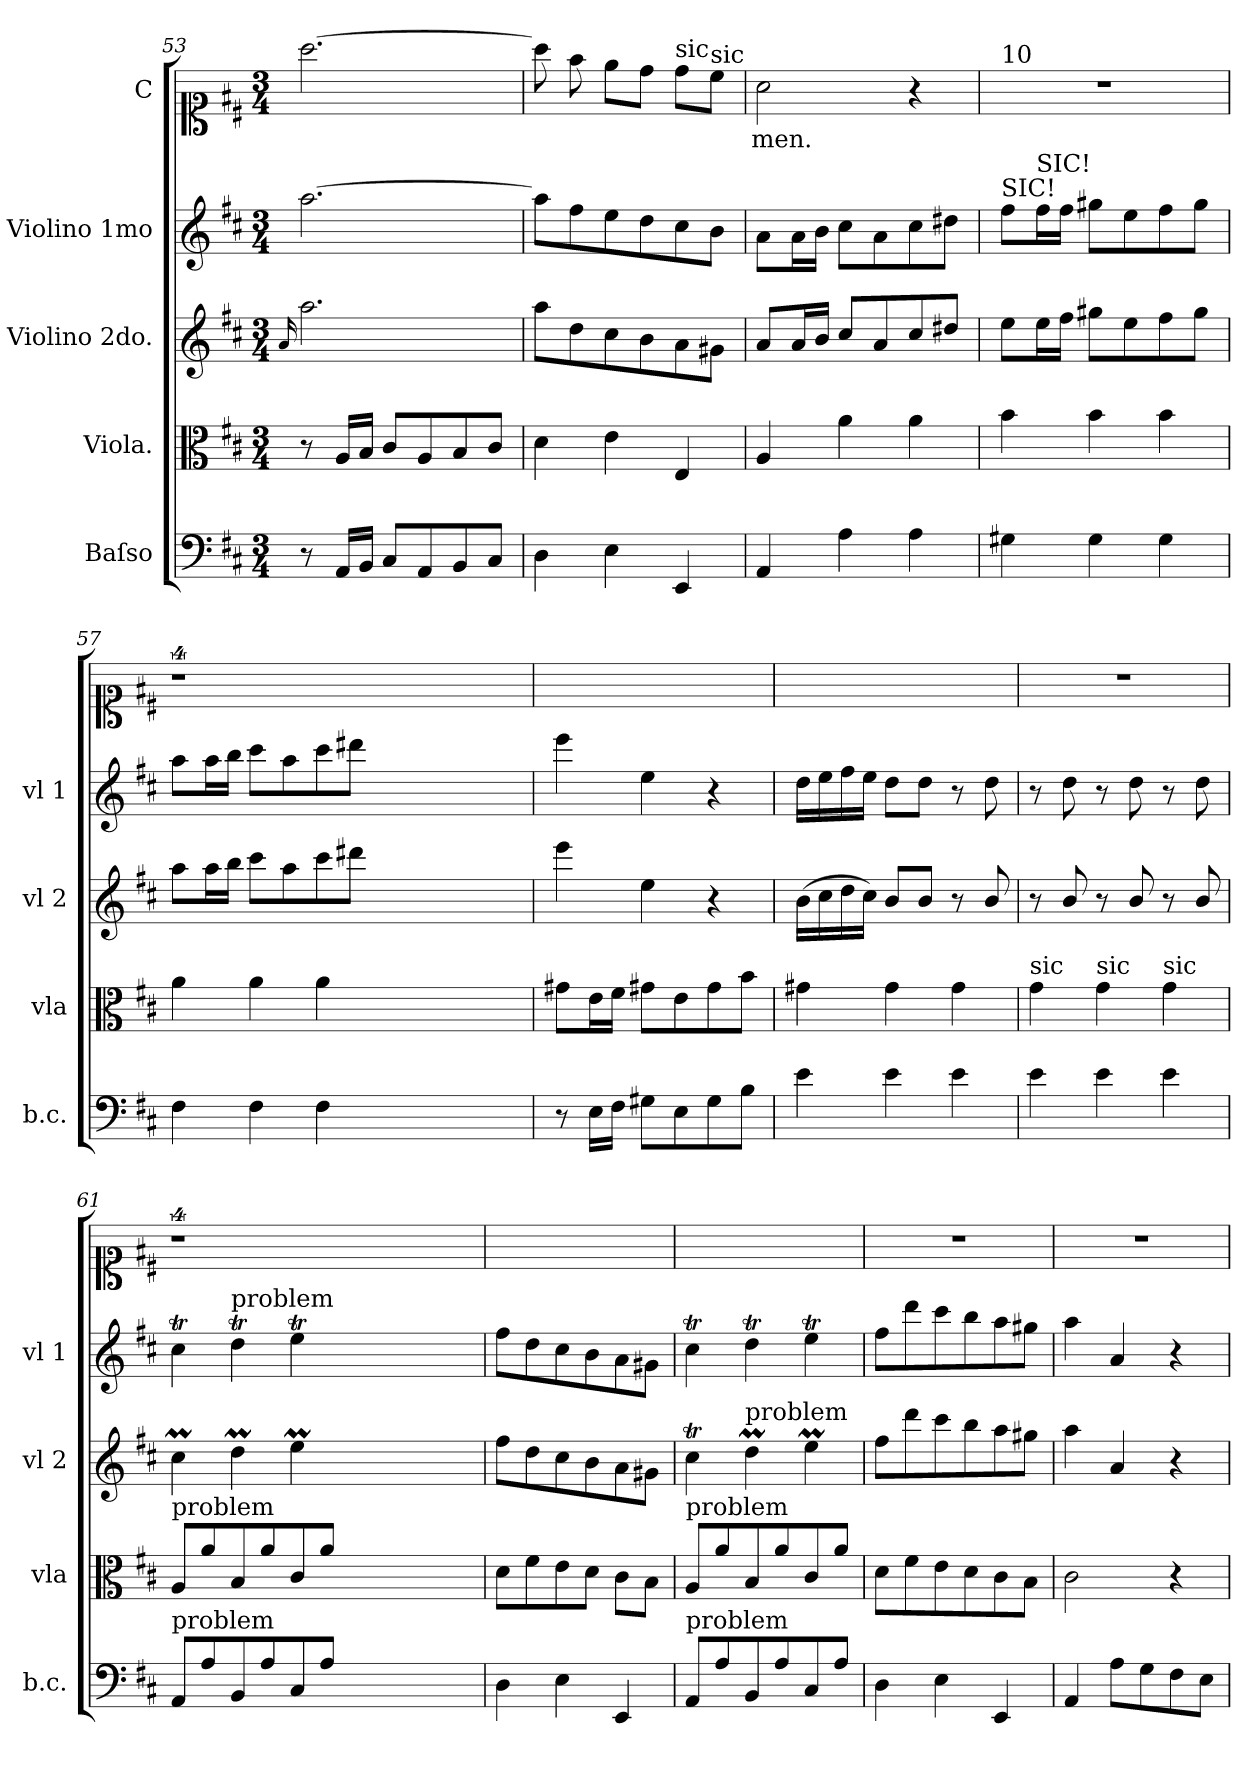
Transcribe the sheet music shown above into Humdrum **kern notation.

**kern	**kern	**kern	**kern	**kern	**text
*part5	*part4	*part3	*part2	*part1	*part1
*staff5	*staff4	*staff3	*staff2	*staff1	*staff1
*I"Baſso	*I"Viola.	*I"Violino 2do.	*I"Violino 1mo	*I"C	*
*I'b.c.	*I'vla	*I'vl 2	*I'vl 1	*	*
*clefF4	*clefC3	*clefG2	*clefG2	*clefC1	*
*k[f#c#]	*k[f#c#]	*k[f#c#]	*k[f#c#]	*k[f#c#]	*
*D:	*D:	*D:	*D:	*D:	*
*M3/4	*M3/4	*M3/4	*M3/4	*M3/4	*
=53	=53	=53	=53	=53	=53
.	.	16qqa/	.	.	.
8r	8r	2.aa\	[2.aa\	[2.aa\	.
16AA/LL	16A/LL	.	.	.	.
16BB/JJ	16B/JJ	.	.	.	.
8C#/L	8c#/L	.	.	.	.
8AA/	8A/	.	.	.	.
8BB/	8B/	.	.	.	.
8C#/J	8c#/J	.	.	.	.
=54	=54	=54	=54	=54	=54
4D\	4d\	8aa\L	8aa\L]	8aa\]	.
.	.	8dd\	8ff#\	8ff#\	.
4E\	4e\	8cc#\	8ee\	8ee\L	.
.	.	8b\	8dd\	8dd\J	.
!	!	!	!	!LO:TX:a:t=sic	!
4EE/	4E/	8a\	8cc#\	8dd\L	.
!	!	!	!	!LO:TX:a:t=sic	!
.	.	8g#X\J	8b\J	8cc#\J	.
=55	=55	=55	=55	=55	=55
4AA/	4A/	8a/L	8a\L	2a\	-men.
.	.	16a/L	16a\L	.	.
.	.	16b/JJ	16b\JJ	.	.
4A\	4a\	8cc#/L	8cc#\L	.	.
.	.	8a/	8a\	.	.
4A\	4a\	8cc#/	8cc#\	4r	.
.	.	8dd#X/J	8dd#X\J	.	.
=56	=56	=56	=56	=56	=56
!	!	!	!	!LO:TX:a:t=10	!
!	!	!	!LO:TX:a:t=SIC!	!	!
4G#X\	4b\	8ee\L	8ff#\L	2.r	.
!	!	!	!LO:TX:a:t=SIC!	!	!
.	.	16ee\L	16ff#\L	.	.
.	.	16ff#\JJ	16ff#\JJ	.	.
4G#\	4b\	8gg#X\L	8gg#X\L	.	.
.	.	8ee\	8ee\	.	.
4G#\	4b\	8ff#\	8ff#\	.	.
.	.	8gg#\J	8gg#\J	.	.
=57	=57	=57	=57	=57	=57
4F#\	4a\	8aa\L	8aa\L	4%9r	.
.	.	16aa\L	16aa\L	.	.
.	.	16bb\JJ	16bb\JJ	.	.
4F#\	4a\	8ccc#\L	8ccc#\L	.	.
.	.	8aa\	8aa\	.	.
4F#\	4a\	8ccc#\	8ccc#\	.	.
.	.	8ddd#X\J	8ddd#X\J	.	.
1.ryy	1.ryy	1.ryy	1.ryy	.	.
=58	=58	=58	=58	=58	=58
8r	8g#X\L	4eee\	4eee\	2.ryy	.
16E\LL	16e\L	.	.	.	.
16F#\JJ	16f#\JJ	.	.	.	.
8G#X\L	8g#X\L	4ee\	4ee\	.	.
8E\	8e\	.	.	.	.
8G#\	8g#\	4r	4r	.	.
8B\J	8b\J	.	.	.	.
=59	=59	=59	=59	=59	=59
4e\	4g#X\	(16b\LL	16dd\LL	2.ryy	.
.	.	16cc#\	16ee\	.	.
.	.	16dd\	16ff#\	.	.
.	.	16cc#\JJ)	16ee\JJ	.	.
4e\	4g#\	8b/L	8dd\L	.	.
.	.	8b/J	8dd\J	.	.
4e\	4g#\	8r	8r	.	.
.	.	8b/	8dd\	.	.
=60	=60	=60	=60	=60	=60
!	!LO:TX:a:t=sic	!	!	!	!
4e\	4g\	8r	8r	2.r	.
.	.	8b/	8dd\	.	.
!	!LO:TX:a:t=sic	!	!	!	!
4e\	4g\	8r	8r	.	.
.	.	8b/	8dd\	.	.
!	!LO:TX:a:t=sic	!	!	!	!
4e\	4g\	8r	8r	.	.
.	.	8b/	8dd\	.	.
=61	=61	=61	=61	=61	=61
!	!LO:TX:a:t=problem	!	!	!	!
!LO:TX:a:t=problem	!	!	!	!	!
8AA/L	8A/L	4cc#m\	4cc#t\	4%9r	.
8A\	8a\	.	.	.	.
!	!	!	!LO:TX:a:t=problem	!	!
8BB/	8B/	4ddM\	4ddT\	.	.
8A\	8a\	.	.	.	.
8C#/	8c#/	4eeM\	4eeT\	.	.
8A\J	8a\J	.	.	.	.
1.ryy	1.ryy	1.ryy	1.ryy	.	.
=62	=62	=62	=62	=62	=62
4D\	8d\L	8ff#\L	8ff#\L	2.ryy	.
.	8f#\	8dd\	8dd\	.	.
4E\	8e\	8cc#\	8cc#\	.	.
.	8d\J	8b\	8b\	.	.
4EE/	8c#\L	8a\	8a\	.	.
.	8B\J	8g#X\J	8g#X\J	.	.
=63	=63	=63	=63	=63	=63
!	!LO:TX:a:t=problem	!	!	!	!
!LO:TX:a:t=problem	!	!	!	!	!
8AA/L	8A/L	4cc#t\	4cc#t\	2.ryy	.
8A\	8a\	.	.	.	.
!	!	!LO:TX:a:t=problem	!	!	!
8BB/	8B/	4ddM\	4ddT\	.	.
8A\	8a\	.	.	.	.
8C#/	8c#/	4eeM\	4eeT\	.	.
8A\J	8a\J	.	.	.	.
=64	=64	=64	=64	=64	=64
4D\	8d\L	8ff#\L	8ff#\L	2.r	.
.	8f#\	8ddd\	8ddd\	.	.
4E\	8e\	8ccc#\	8ccc#\	.	.
.	8d\	8bb\	8bb\	.	.
4EE/	8c#\	8aa\	8aa\	.	.
.	8B\J	8gg#X\J	8gg#X\J	.	.
=65	=65	=65	=65	=65	=65
4AA/	2c#\	4aa\	4aa\	2.r	.
8A\L	.	4a/	4a/	.	.
8G\	.	.	.	.	.
8F#\	4r	4r	4r	.	.
8E\J	.	.	.	.	.
=	=	=	=	=	=
*-	*-	*-	*-	*-	*-
